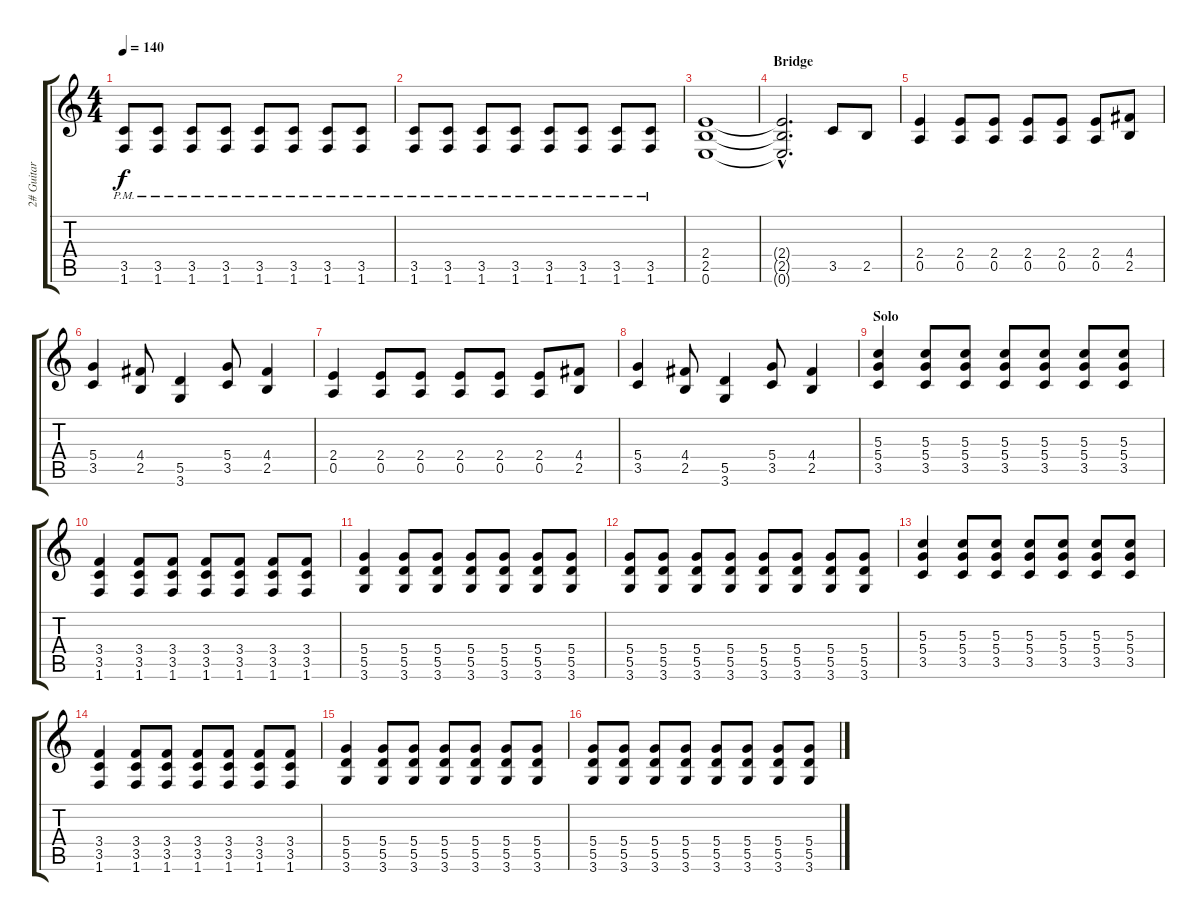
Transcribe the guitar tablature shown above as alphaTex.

\track ("2# Guitar" "2# Guitar") {instrument distortionguitar}
\staff {score tabs}
\tuning (E4 B3 G3 D3 A2 E2) {hide}
\ts (4 4)
\tempo 140
\clef g2
\ks c
(3.5{pm} 1.6{pm}).8{dy f} (3.5{pm} 1.6{pm}).8 (3.5{pm} 1.6{pm}).8 (3.5{pm} 1.6{pm}).8 (3.5{pm} 1.6{pm}).8 (3.5{pm} 1.6{pm}).8 (3.5{pm} 1.6{pm}).8 (3.5{pm} 1.6{pm}).8 |
(3.5{pm} 1.6{pm}).8 (3.5{pm} 1.6{pm}).8 (3.5{pm} 1.6{pm}).8 (3.5{pm} 1.6{pm}).8 (3.5{pm} 1.6{pm}).8 (3.5{pm} 1.6{pm}).8 (3.5{pm} 1.6{pm}).8 (3.5{pm} 1.6{pm}).8 |
(2.4 2.5 0.6).1 |
\section ("" "Bridge")
(2.4{hac t} 2.5{hac t} 0.6{hac t}).2{d} 3.5.8 2.5.8 |
(2.4 0.5).4 (2.4 0.5).8 (2.4 0.5).8 (2.4 0.5).8 (2.4 0.5).8 (2.4 0.5).8 (4.4 2.5).8 |
(5.4 3.5).4 (4.4 2.5).8 (5.5 3.6).4 (5.4 3.5).8 (4.4 2.5).4 |
(2.4 0.5).4 (2.4 0.5).8 (2.4 0.5).8 (2.4 0.5).8 (2.4 0.5).8 (2.4 0.5).8 (4.4 2.5).8 |
(5.4 3.5).4 (4.4 2.5).8 (5.5 3.6).4 (5.4 3.5).8 (4.4 2.5).4 |
\section ("" "Solo")
(5.3 5.4 3.5).4 (5.3 5.4 3.5).8 (5.3 5.4 3.5).8 (5.3 5.4 3.5).8 (5.3 5.4 3.5).8 (5.3 5.4 3.5).8 (5.3 5.4 3.5).8 |
(3.4 3.5 1.6).4 (3.4 3.5 1.6).8 (3.4 3.5 1.6).8 (3.4 3.5 1.6).8 (3.4 3.5 1.6).8 (3.4 3.5 1.6).8 (3.4 3.5 1.6).8 |
(5.4 5.5 3.6).4 (5.4 5.5 3.6).8 (5.4 5.5 3.6).8 (5.4 5.5 3.6).8 (5.4 5.5 3.6).8 (5.4 5.5 3.6).8 (5.4 5.5 3.6).8 |
(5.4 5.5 3.6).8 (5.4 5.5 3.6).8 (5.4 5.5 3.6).8 (5.4 5.5 3.6).8 (5.4 5.5 3.6).8 (5.4 5.5 3.6).8 (5.4 5.5 3.6).8 (5.4 5.5 3.6).8 |
(5.3 5.4 3.5).4 (5.3 5.4 3.5).8 (5.3 5.4 3.5).8 (5.3 5.4 3.5).8 (5.3 5.4 3.5).8 (5.3 5.4 3.5).8 (5.3 5.4 3.5).8 |
(3.4 3.5 1.6).4 (3.4 3.5 1.6).8 (3.4 3.5 1.6).8 (3.4 3.5 1.6).8 (3.4 3.5 1.6).8 (3.4 3.5 1.6).8 (3.4 3.5 1.6).8 |
(5.4 5.5 3.6).4 (5.4 5.5 3.6).8 (5.4 5.5 3.6).8 (5.4 5.5 3.6).8 (5.4 5.5 3.6).8 (5.4 5.5 3.6).8 (5.4 5.5 3.6).8 |
(5.4 5.5 3.6).8 (5.4 5.5 3.6).8 (5.4 5.5 3.6).8 (5.4 5.5 3.6).8 (5.4 5.5 3.6).8 (5.4 5.5 3.6).8 (5.4 5.5 3.6).8 (5.4 5.5 3.6).8
